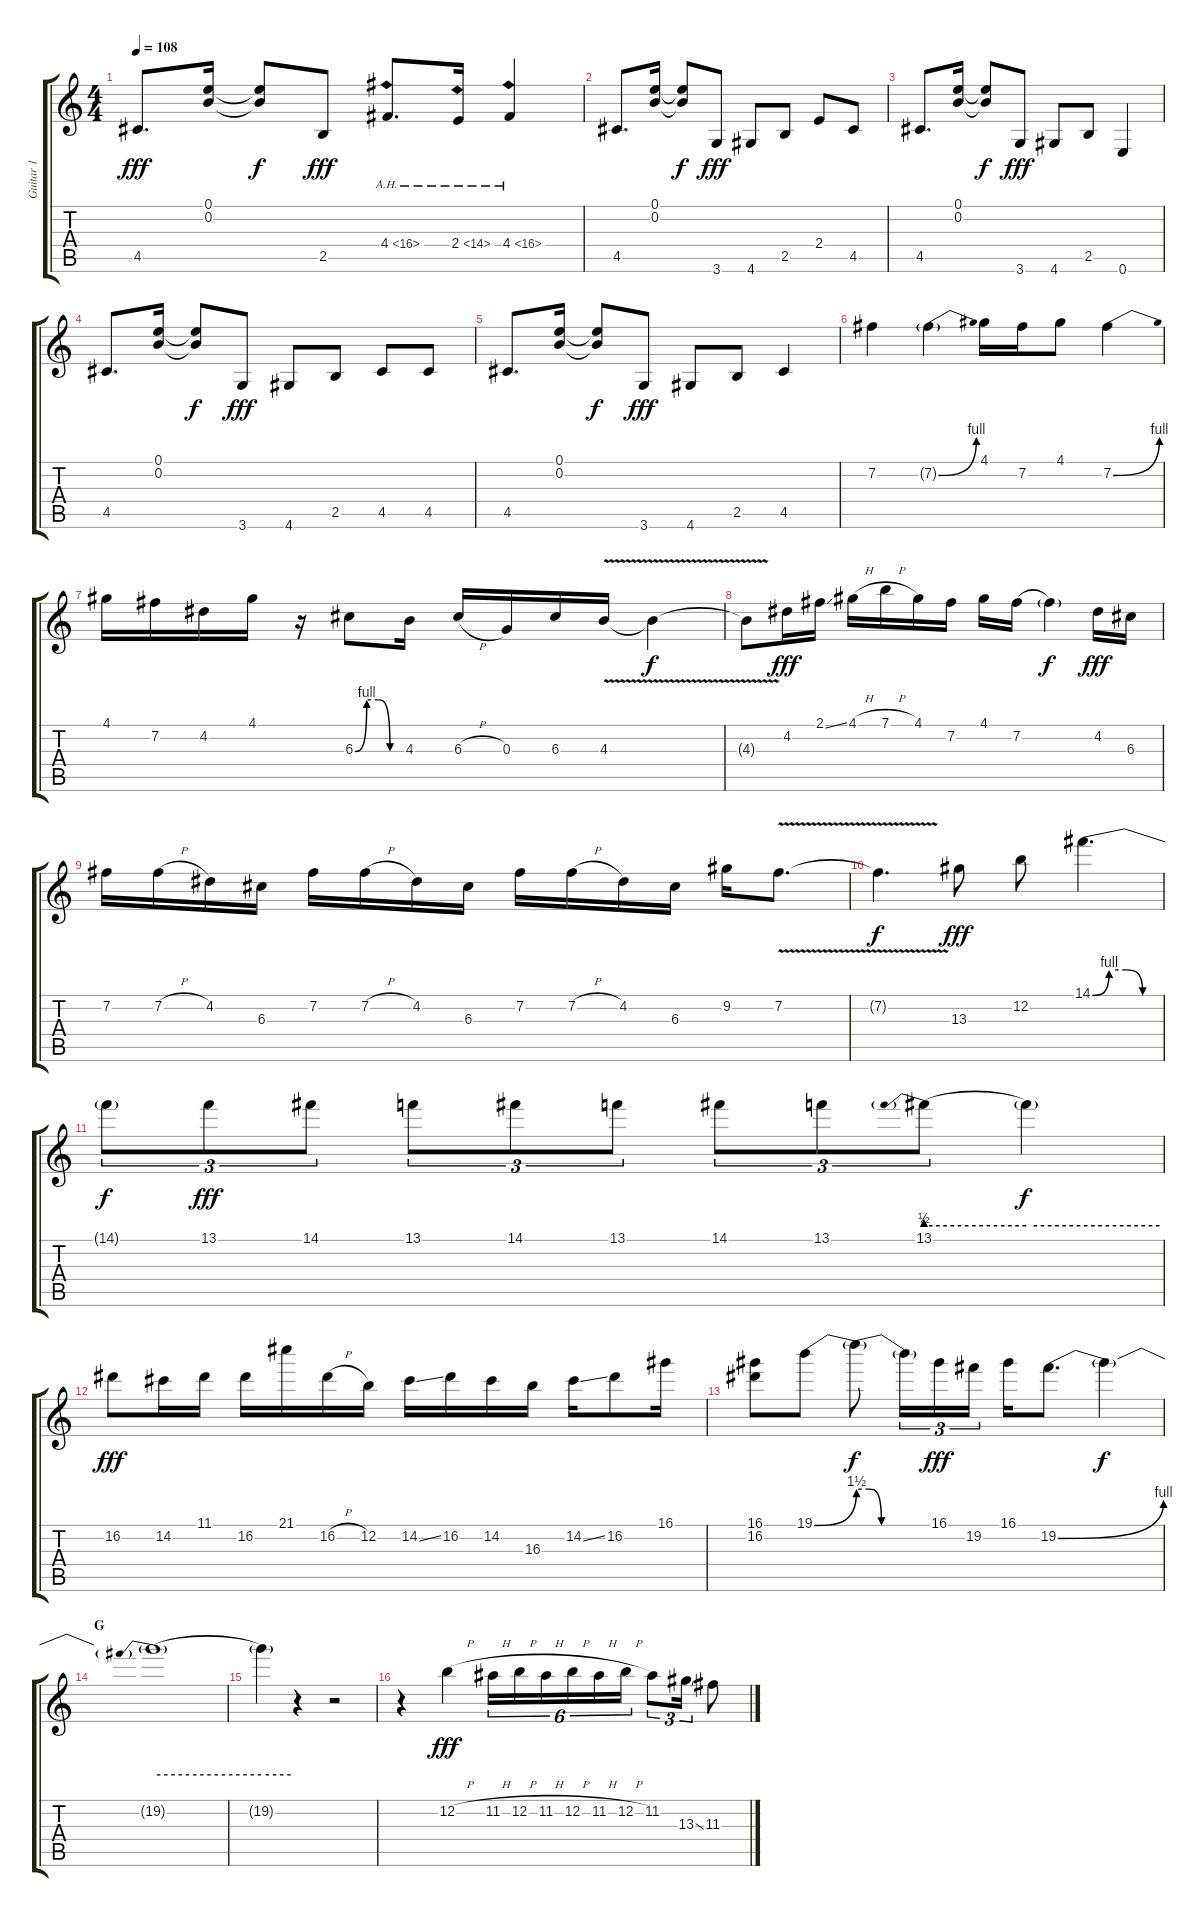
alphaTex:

\track ("Guitar 1" "Guitar 1") {instrument distortionguitar}
\staff {score tabs}
\tuning (E4 B3 G3 D3 A2 E2) {hide}
\ts (4 4)
\tempo 108
\clef g2
\ks c
4.5.8{d dy fff} (0.1 0.2).16 (0.1{t} 0.2{t}).8{dy f} 2.5.8{dy fff} 4.4{ah 12}.8{d} 2.4{ah 12}.16 4.4{ah 12}.4 |
4.5.8{d} (0.1 0.2).16 (0.1{t} 0.2{t}).8{dy f} 3.6.8{dy fff} 4.6.8 2.5.8 2.4.8 4.5.8 |
4.5.8{d} (0.1 0.2).16 (0.1{t} 0.2{t}).8{dy f} 3.6.8{dy fff} 4.6.8 2.5.8 0.6.4 |
4.5.8{d} (0.1 0.2).16 (0.1{t} 0.2{t}).8{dy f} 3.6.8{dy fff} 4.6.8 2.5.8 4.5.8 4.5.8 |
4.5.8{d} (0.1 0.2).16 (0.1{t} 0.2{t}).8{dy f} 3.6.8{dy fff} 4.6.8 2.5.8 4.5.4 |
7.2.4 7.2{be (bend 0 0 60 4) g}.4 4.1.16 7.2.16 4.1.8 7.2{be (bend 0 0 60 4)}.4 |
4.1.16 7.2.16 4.2.16 4.1.16 r.16 6.3{be (custom 0 0 15 4 30 4 45 0 60 0)}.8 4.3.16 6.3{h}.16 0.3.16 6.3.16 4.3{v}.16 4.3{v t}.4{dy f} |
4.3{v t}.8 4.2.16{dy fff} 2.1{ss}.16 4.1{h}.16 7.1{h}.16 4.1.16 7.2.16 4.1.16 7.2{be (hold 0 0 60 0)}.16 7.2{be (hold 0 0 60 0) t}.4{dy f} 4.2.16{dy fff} 6.3.16 |
7.2.16 7.2{h}.16 4.2.16 6.3.16 7.2.16 7.2{h}.16 4.2.16 6.3.16 7.2.16 7.2{h}.16 4.2.16 6.3.16 9.2.16 7.2{v}.8{d} |
7.2{v t}.4{d dy f} 13.3.8{dy fff} 12.2.8 14.1{be (custom 0 0 15 4 30 4 45 0 60 0)}.4{d} |
14.1{be (hold 0 0 60 0) t}.8{tu (3 2) dy f} 13.1.8{tu (3 2) dy fff} 14.1.8{tu (3 2)} 13.1.8{tu (3 2)} 14.1.8{tu (3 2)} 13.1.8{tu (3 2)} 14.1.8{tu (3 2)} 13.1.8{tu (3 2)} 13.1{be (prebend 0 2 60 2)}.8{tu (3 2)} 13.1{be (hold 0 2 60 2) t}.4{dy f} |
16.2.8{dy fff} 14.2.16 11.1.16 16.2.16 21.1.16 16.2{h}.16 12.2.16 14.2{ss}.16 16.2.16 14.2.16 16.3.16 14.2{ss}.16 16.2.8 16.1.16 |
(16.1 16.2).8 19.1{be (bend 0 0 60 6)}.8 19.1{be (custom 0 6 15 6 30 0 60 0) t}.8{dy f} 19.1{be (hold 0 0 60 0) t}.16{tu (3 2)} 16.1.16{tu (3 2) dy fff} 19.2.16{tu (3 2)} 16.1.16 19.2{be (bend 0 0 60 4)}.8{d} 19.2{t}.4{dy f} |
\section ("" "G")
19.2{be (prebend 0 4 60 4) t}.1 |
19.2{be (hold 0 4 60 4) t}.4 r.4 r.2 |
r.4 12.2{h}.4{dy fff} 11.2{h}.16{tu (6 4)} 12.2{h}.16{tu (6 4)} 11.2{h}.16{tu (6 4)} 12.2{h}.16{tu (6 4)} 11.2{h}.16{tu (6 4)} 12.2{h}.16{tu (6 4)} 11.2.8{tu (3 2)} 13.3{ss}.16{tu (3 2)} 11.3.8
